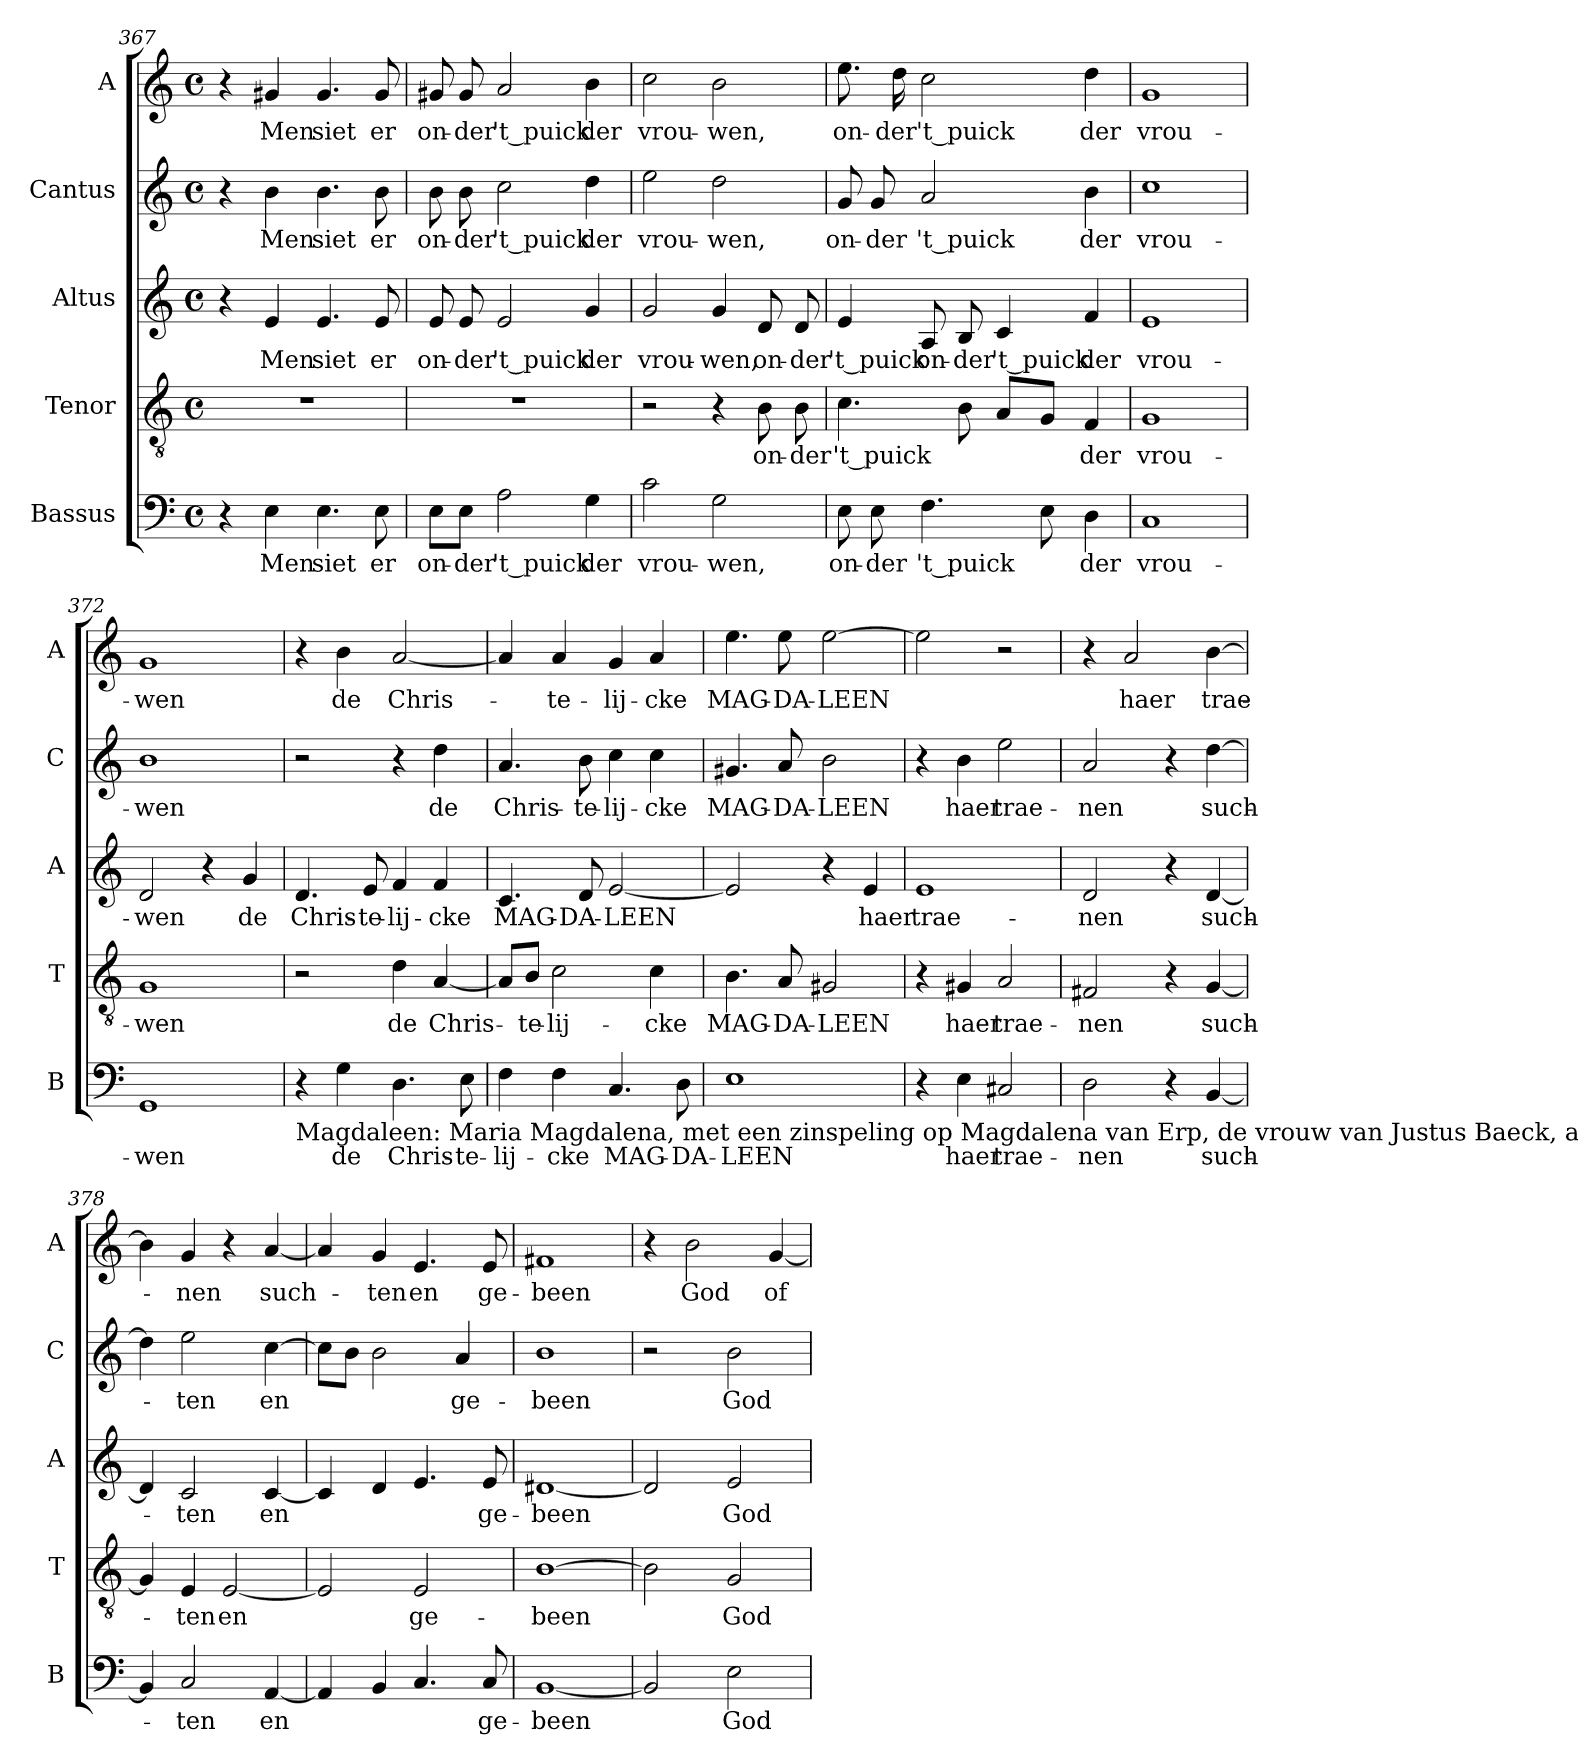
**kern	**text	**kern	**text	**kern	**text	**kern	**text	**kern	**text
*part5	*part5	*part4	*part4	*part3	*part3	*part2	*part2	*part1	*part1
*staff5	*staff5	*staff4	*staff4	*staff3	*staff3	*staff2	*staff2	*staff1	*staff1
*I"Bassus	*	*I"Tenor	*	*I"Altus	*	*I"Cantus	*	*I"A	*
*I'B	*	*I'T	*	*I'A	*	*I'C	*	*I'A	*
!!LO:PB:g=z
*clefF4	*	*clefGv2	*	*clefG2	*	*clefG2	*	*clefG2	*
*k[]	*	*k[]	*	*k[]	*	*k[]	*	*k[]	*
*C:	*	*C:	*	*C:	*	*C:	*	*C:	*
*M4/4	*	*M4/4	*	*M4/4	*	*M4/4	*	*M4/4	*
*met(c)	*	*met(c)	*	*met(c)	*	*met(c)	*	*met(c)	*
=367X9	=367X9	=367X9	=367X9	=367X9	=367X9	=367X9	=367X9	=367X9	=367X9
4r	.	1r	.	4r	.	4r	.	4r	.
!	!LO:LY:b	!	!	!	!LO:LY:b	!	!LO:LY:b	!	!LO:LY:b
4E\	Men	.	.	4e/	Men	4b\	Men	4g#X/	Men
!	!LO:LY:b	!	!	!	!LO:LY:b	!	!LO:LY:b	!	!LO:LY:b
4.E\	siet	.	.	4.e/	siet	4.b\	siet	4.g#/	siet
!	!LO:LY:b	!	!	!	!LO:LY:b	!	!LO:LY:b	!	!LO:LY:b
8E\	er	.	.	8e/	er	8b\	er	8g#/	er
=368	=368	=368	=368	=368	=368	=368	=368	=368	=368
!	!LO:LY:b	!	!	!	!LO:LY:b	!	!LO:LY:b	!	!LO:LY:b
8E\L	on-	1r	.	8e/	on-	8b\	on-	8g#X/	on-
!	!LO:LY:b	!	!	!	!LO:LY:b	!	!LO:LY:b	!	!LO:LY:b
8E\J	-der	.	.	8e/	-der	8b\	-der	8g#/	-der
!	!LO:LY:b	!	!	!	!LO:LY:b	!	!LO:LY:b	!	!LO:LY:b
2A\	't_puick	.	.	2e/	't_puick	2cc\	't_puick	2a/	't_puick
!	!LO:LY:b	!	!	!	!LO:LY:b	!	!LO:LY:b	!	!LO:LY:b
4G\	der	.	.	4g/	der	4dd\	der	4b\	der
=369	=369	=369	=369	=369	=369	=369	=369	=369	=369
!	!LO:LY:b	!	!	!	!LO:LY:b	!	!LO:LY:b	!	!LO:LY:b
2c\	vrou-	2r	.	2g/	vrou-	2ee\	vrou-	2cc\	vrou-
!	!LO:LY:b	!	!	!	!LO:LY:b	!	!LO:LY:b	!	!LO:LY:b
2G\	-wen,	4r	.	4g/	-wen,	2dd\	-wen,	2b\	-wen,
!	!	!	!LO:LY:b	!	!LO:LY:b	!	!	!	!
.	.	8B\	on-	8d/	on-	.	.	.	.
!	!	!	!LO:LY:b	!	!LO:LY:b	!	!	!	!
.	.	8B\	-der	8d/	-der	.	.	.	.
=370	=370	=370	=370	=370	=370	=370	=370	=370	=370
!	!LO:LY:b	!	!LO:LY:b	!	!LO:LY:b	!	!LO:LY:b	!	!LO:LY:b
8E\	on-	4.c\	't_puick	4e/	't_puick	8g/	on-	8.ee\	on-
!	!LO:LY:b	!	!	!	!	!	!LO:LY:b	!	!
8E\	-der	.	.	.	.	8g/	-der	.	.
!	!	!	!	!	!	!	!	!	!LO:LY:b
.	.	.	.	.	.	.	.	16dd\	-der
!	!LO:LY:b	!	!	!	!LO:LY:b	!	!LO:LY:b	!	!LO:LY:b
4.F\	't_puick	.	.	8A/	on-	2a/	't_puick	2cc\	't_puick
!	!	!	!	!	!LO:LY:b	!	!	!	!
.	.	8B\	.	8B/	-der	.	.	.	.
!	!	!	!	!	!LO:LY:b	!	!	!	!
.	.	8A/L	.	4c/	't_puick	.	.	.	.
8E\	.	8G/J	.	.	.	.	.	.	.
!	!LO:LY:b	!	!LO:LY:b	!	!LO:LY:b	!	!LO:LY:b	!	!LO:LY:b
4D\	der	4F/	der	4f/	der	4b\	der	4dd\	der
=371	=371	=371	=371	=371	=371	=371	=371	=371	=371
!	!LO:LY:b	!	!LO:LY:b	!	!LO:LY:b	!	!LO:LY:b	!	!LO:LY:b
1C	vrou-	1G	vrou-	1e	vrou-	1cc	vrou-	1g	vrou-
!!LO:LB:g=z
=372	=372	=372	=372	=372	=372	=372	=372	=372	=372
!	!LO:LY:b	!	!LO:LY:b	!	!LO:LY:b	!	!LO:LY:b	!	!LO:LY:b
1GG	-wen	1G	-wen	2d/	-wen	1b	-wen	1g	-wen
.	.	.	.	4r	.	.	.	.	.
!	!	!	!	!	!LO:LY:b	!	!	!	!
.	.	.	.	4g/	de	.	.	.	.
=373	=373	=373	=373	=373	=373	=373	=373	=373	=373
!LO:TX:b:t=Magdaleen&colon; Maria Magdalena, met een zinspeling op Magdalena van Erp, de vrouw van Justus Baeck, aan wie het gedicht opgedragen is.	!	!	!	!	!	!	!	!	!
!	!	!	!	!	!LO:LY:b	!	!	!	!
4r	.	2r	.	4.d/	Chris-	2r	.	4r	.
!	!LO:LY:b	!	!	!	!	!	!	!	!LO:LY:b
4G\	de	.	.	.	.	.	.	4b\	de
!	!	!	!	!	!LO:LY:b	!	!	!	!
.	.	.	.	8e/	-te-	.	.	.	.
!	!LO:LY:b	!	!LO:LY:b	!	!LO:LY:b	!	!	!	!LO:LY:b
4.D\	Chris-	4d\	de	4f/	-lij-	4r	.	[2a/	Chris-
!	!	!	!LO:LY:b	!	!LO:LY:b	!	!LO:LY:b	!	!
.	.	[4A/	Chris-	4f/	-cke	4dd\	de	.	.
!	!LO:LY:b	!	!	!	!	!	!	!	!
8E\	-te-	.	.	.	.	.	.	.	.
=374	=374	=374	=374	=374	=374	=374	=374	=374	=374
!	!LO:LY:b	!	!	!	!LO:LY:b	!	!LO:LY:b	!	!
4F\	-lij-	8A/L]	.	4.c/	MAG-	4.a/	Chris-	4a/]	.
!	!	!	!LO:LY:b	!	!	!	!	!	!
.	.	8B/J	-te-	.	.	.	.	.	.
!	!LO:LY:b	!	!LO:LY:b	!	!	!	!	!	!LO:LY:b
4F\	-cke	2c\	-lij-	.	.	.	.	4a/	-te-
!	!	!	!	!	!LO:LY:b	!	!LO:LY:b	!	!
.	.	.	.	8d/	-DA-	8b\	-te-	.	.
!	!LO:LY:b	!	!	!	!LO:LY:b	!	!LO:LY:b	!	!LO:LY:b
4.C/	MAG-	.	.	[2e/	-LEEN	4cc\	-lij-	4g/	-lij-
!	!	!	!LO:LY:b	!	!	!	!LO:LY:b	!	!LO:LY:b
.	.	4c\	-cke	.	.	4cc\	-cke	4a/	-cke
!	!LO:LY:b	!	!	!	!	!	!	!	!
8D\	-DA-	.	.	.	.	.	.	.	.
=375	=375	=375	=375	=375	=375	=375	=375	=375	=375
!	!LO:LY:b	!	!LO:LY:b	!	!	!	!LO:LY:b	!	!LO:LY:b
1E	-LEEN	4.B\	MAG-	2e/]	.	4.g#X/	MAG-	4.ee\	MAG-
!	!	!	!LO:LY:b	!	!	!	!LO:LY:b	!	!LO:LY:b
.	.	8A/	-DA-	.	.	8a/	-DA-	8ee\	-DA-
!	!	!	!LO:LY:b	!	!	!	!LO:LY:b	!	!LO:LY:b
.	.	2G#X/	-LEEN	4r	.	2b\	-LEEN	[2ee\	-LEEN
!	!	!	!	!	!LO:LY:b	!	!	!	!
.	.	.	.	4e/	haer	.	.	.	.
=376	=376	=376	=376	=376	=376	=376	=376	=376	=376
!	!	!	!	!	!LO:LY:b	!	!	!	!
4r	.	4r	.	1e	trae-	4r	.	2ee\]	.
!	!LO:LY:b	!	!LO:LY:b	!	!	!	!LO:LY:b	!	!
4E\	haer	4G#X/	haer	.	.	4b\	haer	.	.
!	!LO:LY:b	!	!LO:LY:b	!	!	!	!LO:LY:b	!	!
2C#X/	trae-	2A/	trae-	.	.	2ee\	trae-	2r	.
=377	=377	=377	=377	=377	=377	=377	=377	=377	=377
!	!LO:LY:b	!	!LO:LY:b	!	!LO:LY:b	!	!LO:LY:b	!	!
2D\	-nen	2F#X/	-nen	2d/	-nen	2a/	-nen	4r	.
!	!	!	!	!	!	!	!	!	!LO:LY:b
.	.	.	.	.	.	.	.	2a/	haer
4r	.	4r	.	4r	.	4r	.	.	.
!	!LO:LY:b	!	!LO:LY:b	!	!LO:LY:b	!	!LO:LY:b	!	!LO:LY:b
[4BB/	such-	[4G/	such-	[4d/	such-	[4dd\	such-	[4b\	trae-
!!LO:LB:g=z
=378	=378	=378	=378	=378	=378	=378	=378	=378	=378
4BB/]	.	4G/]	.	4d/]	.	4dd\]	.	4b\]	.
!	!LO:LY:b	!	!LO:LY:b	!	!LO:LY:b	!	!LO:LY:b	!	!LO:LY:b
2C/	-ten	4E/	-ten	2c/	-ten	2ee\	-ten	4g/	-nen
!	!	!	!LO:LY:b	!	!	!	!	!	!
.	.	[2E/	en	.	.	.	.	4r	.
!	!LO:LY:b	!	!	!	!LO:LY:b	!	!LO:LY:b	!	!LO:LY:b
[4AA/	en	.	.	[4c/	en	[4cc\	en	[4a/	such-
=379	=379	=379	=379	=379	=379	=379	=379	=379	=379
4AA/]	.	2E/]	.	4c/]	.	8cc\L]	.	4a/]	.
.	.	.	.	.	.	8b\J	.	.	.
!	!	!	!	!	!	!	!	!	!LO:LY:b
4BB/	.	.	.	4d/	.	2b\	.	4g/	-ten
!	!	!	!LO:LY:b	!	!	!	!	!	!LO:LY:b
4.C/	.	2E/	ge-	4.e/	.	.	.	4.e/	en
!	!	!	!	!	!	!	!LO:LY:b	!	!
.	.	.	.	.	.	4a/	ge-	.	.
!	!LO:LY:b	!	!	!	!LO:LY:b	!	!	!	!LO:LY:b
8C/	ge-	.	.	8e/	ge-	.	.	8e/	ge-
=380	=380	=380	=380	=380	=380	=380	=380	=380	=380
!	!LO:LY:b	!	!LO:LY:b	!	!LO:LY:b	!	!LO:LY:b	!	!LO:LY:b
[1BB	-been	[1B	-been	[1d#X	-been	1b	-been	1f#X	-been
=381	=381	=381	=381	=381	=381	=381	=381	=381	=381
2BB/]	.	2B\]	.	2d#/]	.	2r	.	4r	.
!	!	!	!	!	!	!	!	!	!LO:LY:b
.	.	.	.	.	.	.	.	2b\	God
!	!LO:LY:b	!	!LO:LY:b	!	!LO:LY:b	!	!LO:LY:b	!	!
2E\	God	2G/	God	2e/	God	2b\	God	.	.
!	!	!	!	!	!	!	!	!	!LO:LY:b
.	.	.	.	.	.	.	.	[4g/	of-
=	=	=	=	=	=	=	=	=	=
*-	*-	*-	*-	*-	*-	*-	*-	*-	*-
